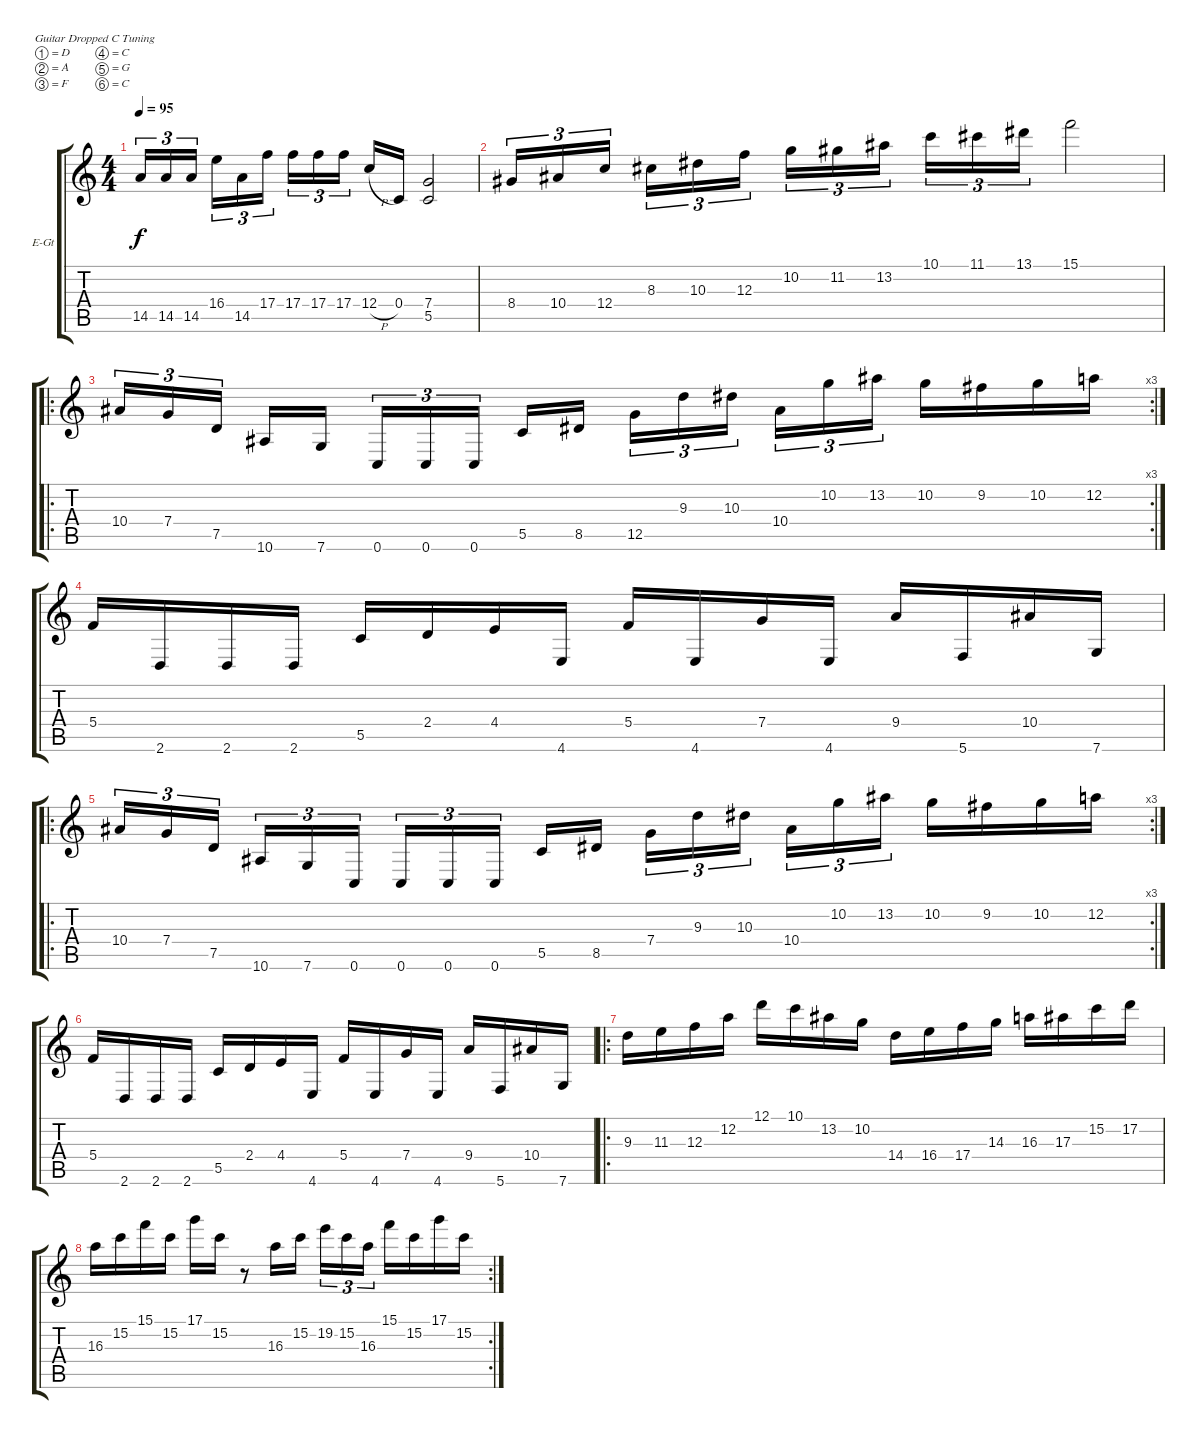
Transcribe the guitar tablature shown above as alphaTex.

\bracketExtendMode groupsimilarinstruments
\firstSystemTrackNameOrientation horizontal
\otherSystemsTrackNameOrientation horizontal
\track ("guitar 2" "E-Gt") {solo instrument distortionguitar}
\staff {score tabs}
\tuning (D4 A3 F3 C3 G2 C2)
\ts (4 4)
\tempo 95
\clef g2
\ks c
14.5.16{tu (3 2) dy f} 14.5.16{tu (3 2)} 14.5.16{tu (3 2)} 16.4.16{tu (3 2)} 14.5.16{tu (3 2)} 17.4.16{tu (3 2)} 17.4.16{tu (3 2)} 17.4.16{tu (3 2)} 17.4.16{tu (3 2)} 12.4{h}.16 0.4.16 (7.4 5.5).2 |
8.4.16{tu (3 2)} 10.4.16{tu (3 2)} 12.4.16{tu (3 2)} 8.3.16{tu (3 2)} 10.3.16{tu (3 2)} 12.3.16{tu (3 2)} 10.2.16{tu (3 2)} 11.2.16{tu (3 2)} 13.2.16{tu (3 2)} 10.1.16{tu (3 2)} 11.1.16{tu (3 2)} 13.1.16{tu (3 2)} 15.1.2 |
\ro
\rc 3
10.4.16{tu (3 2)} 7.4.16{tu (3 2)} 7.5.16{tu (3 2)} 10.6.16 7.6.16 0.6.16{tu (3 2)} 0.6.16{tu (3 2)} 0.6.16{tu (3 2)} 5.5.16 8.5.16 12.5.16{tu (3 2)} 9.3.16{tu (3 2)} 10.3.16{tu (3 2)} 10.4.16{tu (3 2)} 10.2.16{tu (3 2)} 13.2.16{tu (3 2)} 10.2.16 9.2.16 10.2.16 12.2.16 |
5.4.16 2.6.16 2.6.16 2.6.16 5.5.16 2.4.16 4.4.16 4.6.16 5.4.16 4.6.16 7.4.16 4.6.16 9.4.16 5.6.16 10.4.16 7.6.16 |
\ro
\rc 3
10.4.16{tu (3 2)} 7.4.16{tu (3 2)} 7.5.16{tu (3 2)} 10.6.16{tu (3 2)} 7.6.16{tu (3 2)} 0.6.16{tu (3 2)} 0.6.16{tu (3 2)} 0.6.16{tu (3 2)} 0.6.16{tu (3 2)} 5.5.16 8.5.16 7.4.16{tu (3 2)} 9.3.16{tu (3 2)} 10.3.16{tu (3 2)} 10.4.16{tu (3 2)} 10.2.16{tu (3 2)} 13.2.16{tu (3 2)} 10.2.16 9.2.16 10.2.16 12.2.16 |
5.4.16 2.6.16 2.6.16 2.6.16 5.5.16 2.4.16 4.4.16 4.6.16 5.4.16 4.6.16 7.4.16 4.6.16 9.4.16 5.6.16 10.4.16 7.6.16 |
\ro
9.3.16 11.3.16 12.3.16 12.2.16 12.1.16 10.1.16 13.2.16 10.2.16 14.4.16 16.4.16 17.4.16 14.3.16 16.3.16 17.3.16 15.2.16 17.2.16 |
\rc 2
16.3.16 15.2.16 15.1.16 15.2.16 17.1.16 15.2.16 r.8 16.3.16 15.2.16 19.2.16{tu (3 2)} 15.2.16{tu (3 2)} 16.3.16{tu (3 2)} 15.1.16 15.2.16 17.1.16 15.2.16
